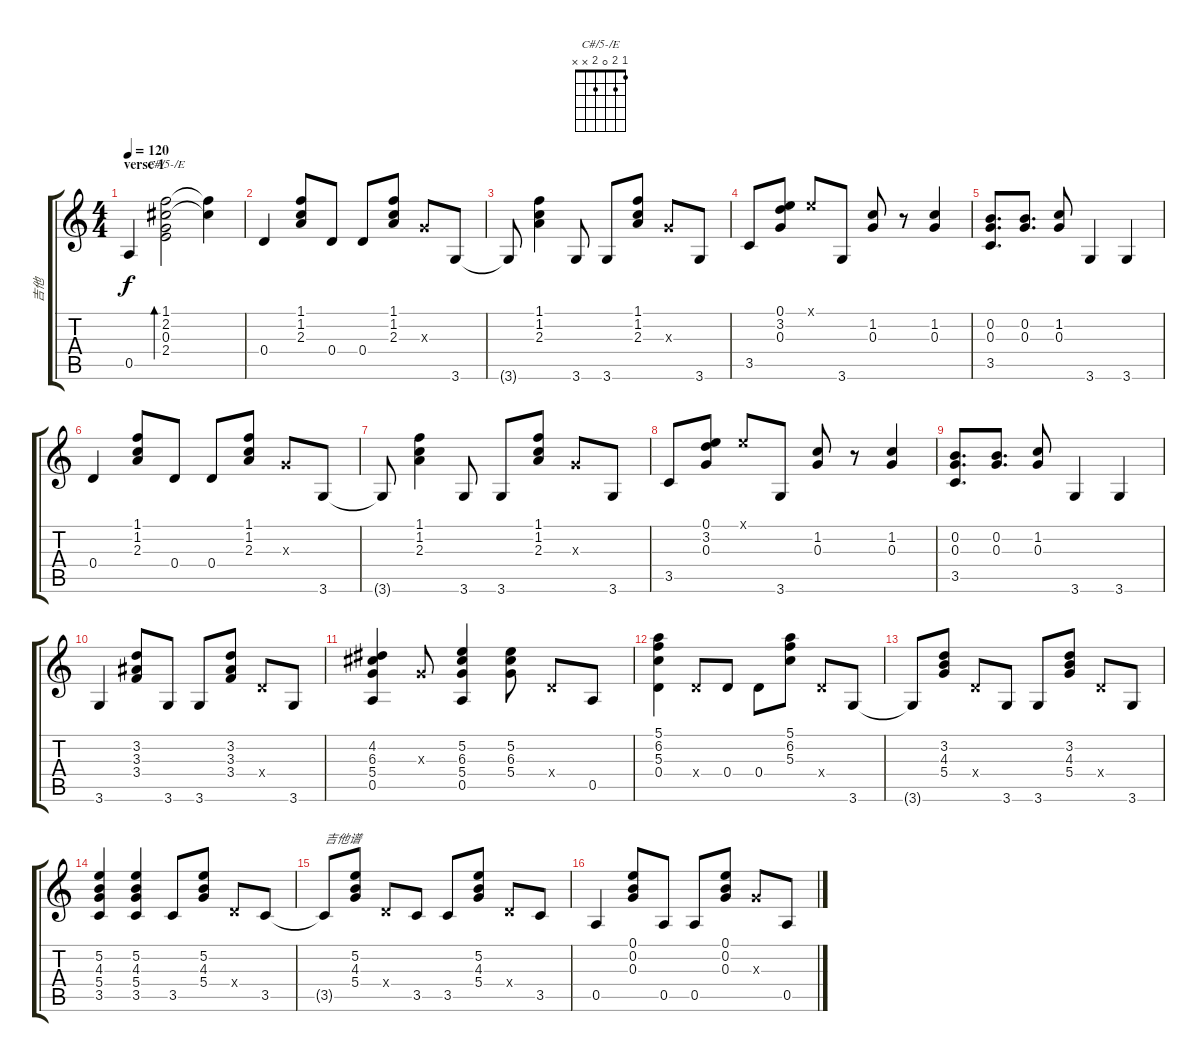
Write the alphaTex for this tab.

\track ("吉他" "吉他") {instrument acousticguitarnylon}
\staff {score tabs}
\tuning (E4 B3 G3 D3 A2 E2) {hide}
\chord ("C#/5-/E" 1 2 0 2 x x)
\ts (4 4)
\section ("" "verse 1")
\tempo 120
\clef g2
\ks c
0.5.4{dy f} (1.1 2.2 0.3 2.4).2{bd 240 ch "C#/5-/E"} (1.1{t} 2.2{t}).4 |
0.4.4 (1.1 1.2 2.3).8 0.4.8 0.4.8 (1.1 1.2 2.3).8 0.3{x}.8 3.6.8 |
3.6{t}.8 (1.1 1.2 2.3).4 3.6.8 3.6.8 (1.1 1.2 2.3).8 0.3{x}.8 3.6.8 |
3.5.8 (0.1 3.2 0.3).8 0.1{x}.8 3.6.8 (1.2 0.3).8 r.8 (1.2 0.3).4 |
(0.2 0.3 3.5).8{d} (0.2 0.3).8{d} (1.2 0.3).8 3.6.4 3.6.4 |
0.4.4 (1.1 1.2 2.3).8 0.4.8 0.4.8 (1.1 1.2 2.3).8 0.3{x}.8 3.6.8 |
3.6{t}.8 (1.1 1.2 2.3).4 3.6.8 3.6.8 (1.1 1.2 2.3).8 0.3{x}.8 3.6.8 |
3.5.8 (0.1 3.2 0.3).8 0.1{x}.8 3.6.8 (1.2 0.3).8 r.8 (1.2 0.3).4 |
(0.2 0.3 3.5).8{d} (0.2 0.3).8{d} (1.2 0.3).8 3.6.4 3.6.4 |
3.6.4 (3.2 3.3 3.4).8 3.6.8 3.6.8 (3.2 3.3 3.4).8 0.4{x}.8 3.6.8 |
(4.2 6.3 5.4 0.5).4 0.3{x}.8 (5.2 6.3 5.4 0.5).4 (5.2 6.3 5.4).8 0.4{x}.8 0.5.8 |
(5.1 6.2 5.3 0.4).4 0.4{x}.8 0.4.8 0.4.8 (5.1 6.2 5.3).8 0.4{x}.8 3.6.8 |
3.6{t}.8 (3.2 4.3 5.4).8 0.4{x}.8 3.6.8 3.6.8 (3.2 4.3 5.4).8 0.4{x}.8 3.6.8 |
(5.2 4.3 5.4 3.5).4 (5.2 4.3 5.4 3.5).4 3.5.8 (5.2 4.3 5.4).8 0.4{x}.8 3.5.8 |
3.5{t}.8{txt "吉他谱"} (5.2 4.3 5.4).8 0.4{x}.8 3.5.8 3.5.8 (5.2 4.3 5.4).8 0.4{x}.8 3.5.8 |
0.5.4 (0.1 0.2 0.3).8 0.5.8 0.5.8 (0.1 0.2 0.3).8 0.3{x}.8 0.5.8
